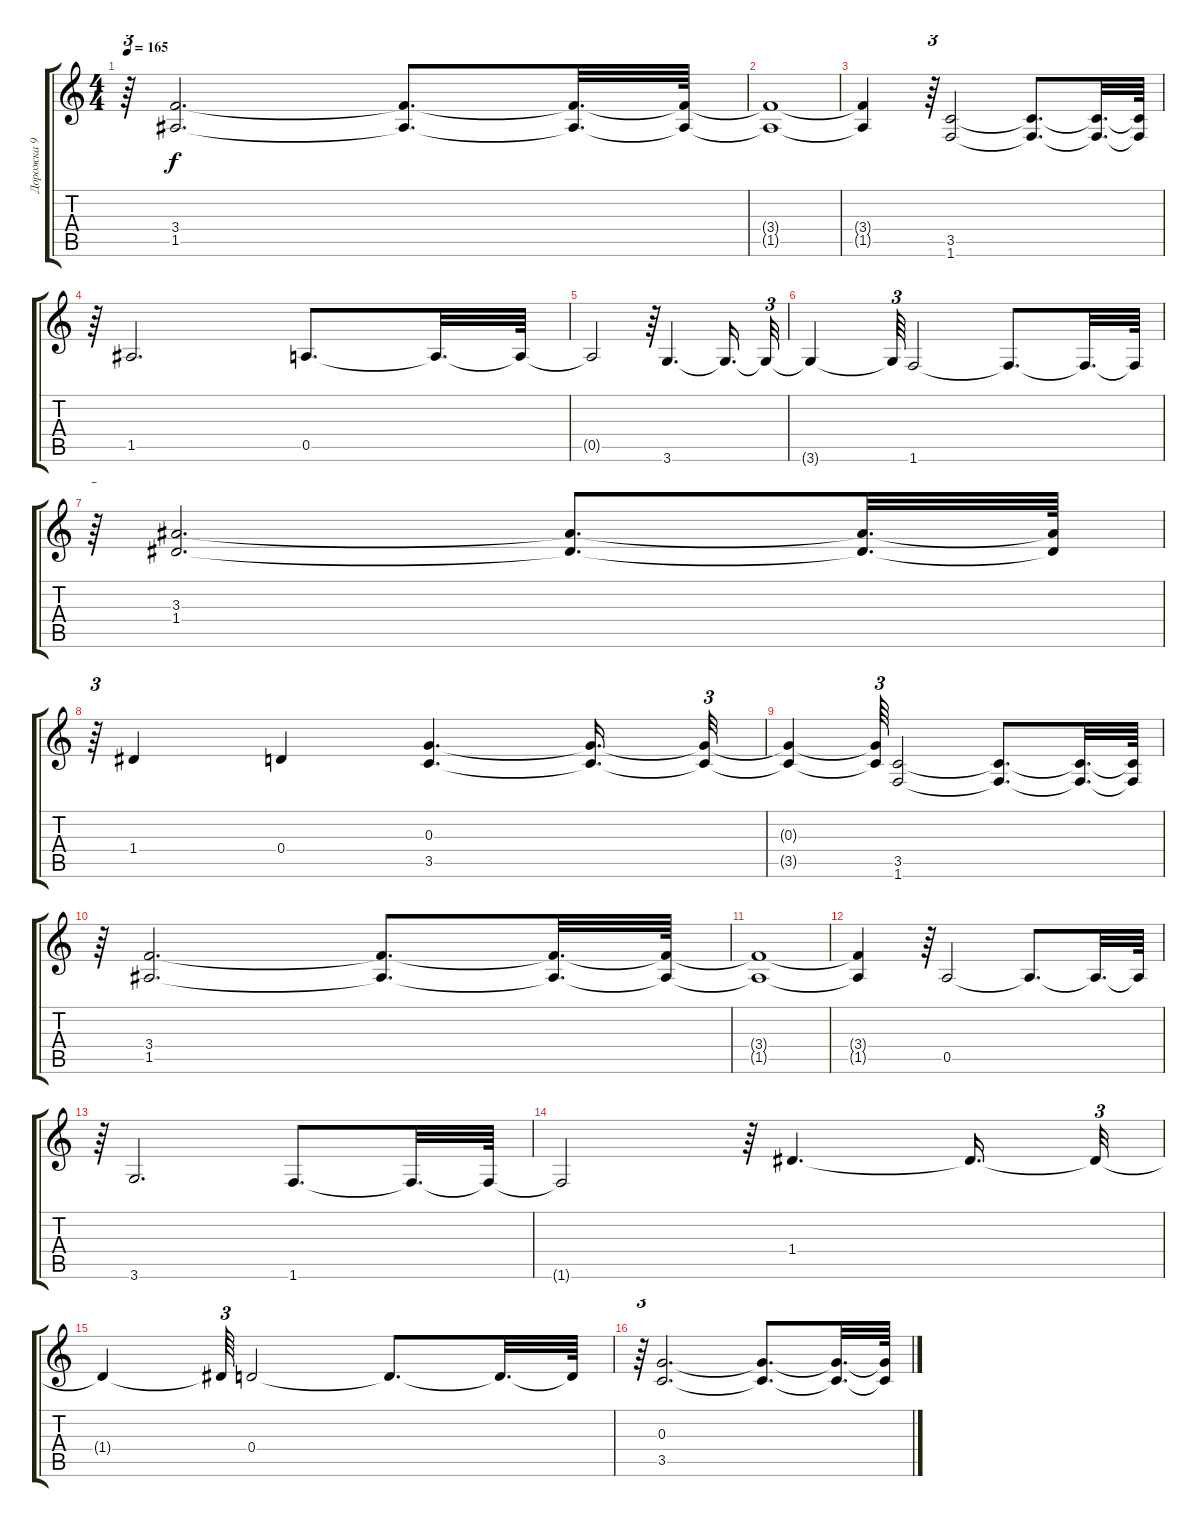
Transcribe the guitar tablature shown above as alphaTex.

\track ("Дорожка 9" "Дорожка 9") {instrument overdrivenguitar}
\staff {score tabs}
\tuning (E4 B3 G3 D3 A2 E2) {hide}
\ts (4 4)
\tempo 165
\clef g2
\ks c
r.64{tu (3 2) dy f} (3.4 1.5).2{d} (3.4{t} 1.5{t}).8{d} (3.4{t} 1.5{t}).32{d} (3.4{t} 1.5{t}).64 |
(3.4{t} 1.5{t}).1 |
(3.4{t} 1.5{t}).4 r.64{tu (3 2)} (3.5 1.6).2 (3.5{t} 1.6{t}).8{d} (3.5{t} 1.6{t}).32{d} (3.5{t} 1.6{t}).64 |
r.64{tu (3 2)} 1.5.2{d} 0.5.8{d} 0.5{t}.32{d} 0.5{t}.64 |
0.5{t}.2 r.64{tu (3 2)} 3.6.4{d} 3.6{t}.16{d} 3.6{t}.32{tu (3 2)} |
3.6{t}.4 3.6{t}.64{tu (3 2)} 1.6.2 1.6{t}.8{d} 1.6{t}.32{d} 1.6{t}.64 |
r.64{tu (3 2)} (3.3 1.4).2{d} (3.3{t} 1.4{t}).8{d} (3.3{t} 1.4{t}).32{d} (3.3{t} 1.4{t}).64 |
r.64{tu (3 2)} 1.4.4 0.4.4 (0.3 3.5).4{d} (0.3{t} 3.5{t}).16{d} (0.3{t} 3.5{t}).32{tu (3 2)} |
(0.3{t} 3.5{t}).4 (0.3{t} 3.5{t}).64{tu (3 2)} (3.5 1.6).2 (3.5{t} 1.6{t}).8{d} (3.5{t} 1.6{t}).32{d} (3.5{t} 1.6{t}).64 |
r.64{tu (3 2)} (3.4 1.5).2{d} (3.4{t} 1.5{t}).8{d} (3.4{t} 1.5{t}).32{d} (3.4{t} 1.5{t}).64 |
(3.4{t} 1.5{t}).1 |
(3.4{t} 1.5{t}).4 r.64{tu (3 2)} 0.5.2 0.5{t}.8{d} 0.5{t}.32{d} 0.5{t}.64 |
r.64{tu (3 2)} 3.6.2{d} 1.6.8{d} 1.6{t}.32{d} 1.6{t}.64 |
1.6{t}.2 r.64{tu (3 2)} 1.4.4{d} 1.4{t}.16{d} 1.4{t}.32{tu (3 2)} |
1.4{t}.4 1.4{t}.64{tu (3 2)} 0.4.2 0.4{t}.8{d} 0.4{t}.32{d} 0.4{t}.64 |
r.64{tu (3 2)} (0.3 3.5).2{d} (0.3{t} 3.5{t}).8{d} (0.3{t} 3.5{t}).32{d} (0.3{t} 3.5{t}).64
